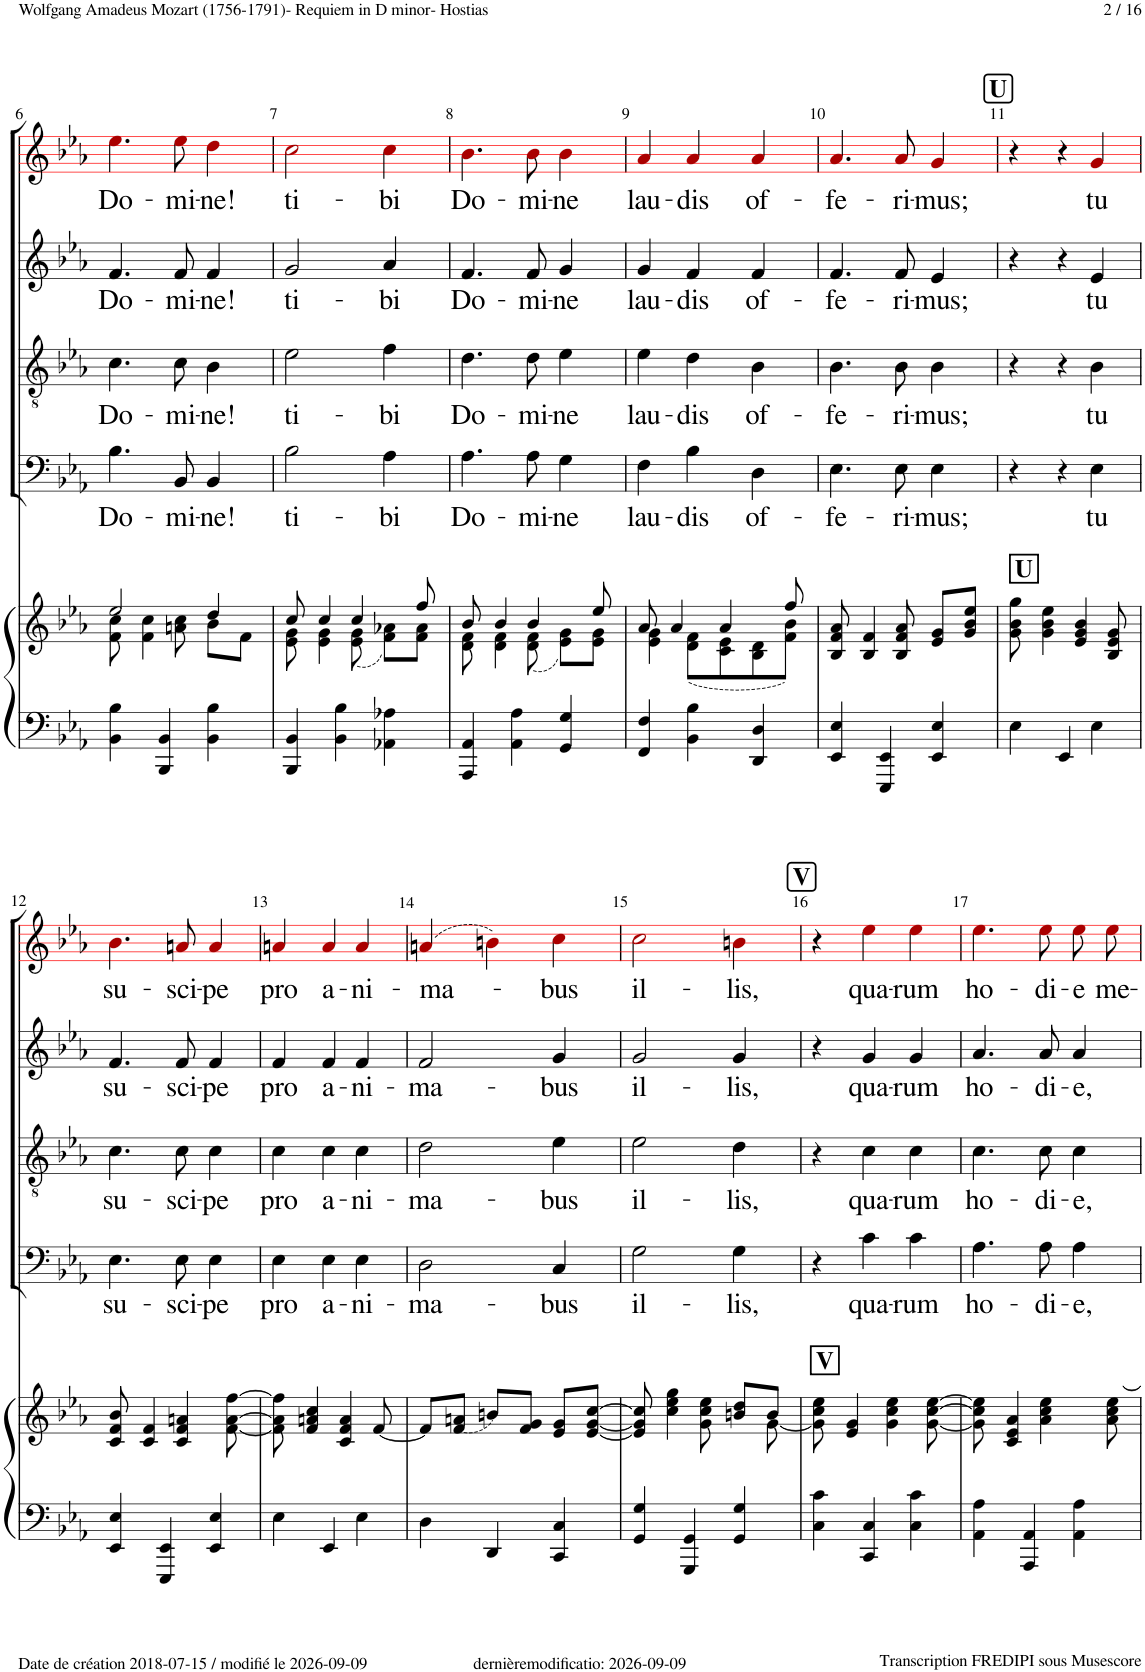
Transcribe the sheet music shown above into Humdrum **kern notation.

**kern	**kern	**kern	**text	**kern	**text	**kern	**text	**kern	**text
*part5	*part5	*part4	*part4	*part3	*part3	*part2	*part2	*part1	*part1
*staff6	*staff5	*staff4	*staff4	*staff3	*staff3	*staff2	*staff2	*staff1	*staff1
*I"Piano	*	*I"Bass	*	*I"Tenor	*	*I"Alto	*	*I"Soprano	*
*I'Pno	*	*	*	*	*	*	*	*	*
!!LO:PB:g=z
*clefF4	*clefG2	*clefF4	*	*clefGv2	*	*clefG2	*	*clefG2	*
*	*	*	*	*	*	*	*	*ITrd1c2	*
*k[b-e-a-]	*k[b-e-a-]	*k[b-e-a-]	*	*k[b-e-a-]	*	*k[b-e-a-]	*	*k[b-e-a-]	*
*M3/4	*M3/4	*M3/4	*	*M3/4	*	*M3/4	*	*M3/4	*
=6	=6	=6	=6	=6	=6	=6	=6	=6	=6
*	*^	*	*	*	*	*	*	*	*
!	!	!	!	!LO:LY:b	!	!LO:LY:b	!	!LO:LY:b	!	!LO:LY:b
4BB-\ 4B-\	2ee-/	8f\ 8cc\	4.B-!\	-Do-	4.c!\	-Do-	4.f!/	Do-	4.ee-!i\	Do-
.	.	4f\ 4cc\	.	.	.	.	.	.	.	.
4BBB-/ 4BB-/	.	.	.	.	.	.	.	.	.	.
!	!	!	!	!LO:LY:b	!	!LO:LY:b	!	!LO:LY:b	!	!LO:LY:b
.	.	8an\ 8cc\	8BB-!/	-mi-	8c!\	-mi-	8f!/	-mi-	8ee-!i\	-mi-
!	!	!	!	!LO:LY:b	!	!LO:LY:b	!	!LO:LY:b	!	!LO:LY:b
4BB-\ 4B-\	4dd/	8b-\L	4BB-'~!/	ne!	4B-'~!\	ne!	4f'~!/	-ne!	4dd'~!i\	-ne!
.	.	8f\J	.	.	.	.	.	.	.	.
=7	=7	=7	=7	=7	=7	=7	=7	=7	=7	=7
!	!	!	!	!LO:LY:b	!	!LO:LY:b	!	!LO:LY:b	!	!LO:LY:b
4BBB-/ 4BB-/	8cc/	8e-\ 8g\	2B-!\	-ti-	2e-!\	-ti-	2g!/	ti-	2cc!i\	ti-
.	4cc/	4e-\ 4g\	.	.	.	.	.	.	.	.
4BB-\ 4B-\	.	.	.	.	.	.	.	.	.	.
.	4cc/	(8e-\ 8g\	.	.	.	.	.	.	.	.
!	!	!	!	!LO:LY:b	!	!LO:LY:b	!	!LO:LY:b	!	!LO:LY:b
4AA-X\ 4A-X\	.	8f\ 8a-X\L)	4A-!\	bi	4f!\	bi	4a-!/	-bi	4cc!i\	-bi
.	8ff/	8f\ 8a-\J	.	.	.	.	.	.	.	.
=8	=8	=8	=8	=8	=8	=8	=8	=8	=8	=8
!	!	!	!	!LO:LY:b	!	!LO:LY:b	!	!LO:LY:b	!	!LO:LY:b
4AAA-/ 4AA-/	8b-/	8d\ 8f\	4.A-!\	-Do-	4.d!\	-Do-	4.f!/	Do-	4.b-!i\	Do-
.	4b-/	4d\ 4f\	.	.	.	.	.	.	.	.
4AA-\ 4A-\	.	.	.	.	.	.	.	.	.	.
!	!	!	!	!LO:LY:b	!	!LO:LY:b	!	!LO:LY:b	!	!LO:LY:b
.	4b-/	(8d\ 8f\	8A-!\	-mi-	8d!\	-mi-	8f!/	-mi-	8b-!i\	-mi-
!	!	!	!	!LO:LY:b	!	!LO:LY:b	!	!LO:LY:b	!	!LO:LY:b
4GG/ 4G/	.	8e-\ 8g\L)	4G!\	ne	4e-!\	ne	4g!/	-ne	4b-!i\	-ne
.	8ee-/	8e-\ 8g\J	.	.	.	.	.	.	.	.
=9	=9	=9	=9	=9	=9	=9	=9	=9	=9	=9
!	!	!	!	!LO:LY:b	!	!LO:LY:b	!	!LO:LY:b	!	!LO:LY:b
4FF/ 4F/	8a-/	4e-\ 4g\	4F!\	-lau-	4e-!\	-lau-	4g!/	lau-	4a-!i/	lau-
.	4a-/	.	.	.	.	.	.	.	.	.
!	!	!	!	!LO:LY:b	!	!LO:LY:b	!	!LO:LY:b	!	!LO:LY:b
4BB-\ 4B-\	.	(8d\ 8f\L	4B-!\	dis	4d!\	dis	4f!/	-dis	4a-!i/	-dis
.	4a-/	8c\ 8e-\	.	.	.	.	.	.	.	.
!	!	!	!	!LO:LY:b	!	!LO:LY:b	!	!LO:LY:b	!	!LO:LY:b
4DD/ 4D/	.	8B-\ 8d\	4D!\	-of-	4B-!\	-of-	4f!/	of-	4a-!i/	of-
.	8ff/	8f\ 8b-\J)	.	.	.	.	.	.	.	.
=10	=10	=10	=10	=10	=10	=10	=10	=10	=10	=10
!	!	!	!	!LO:LY:b	!	!LO:LY:b	!	!LO:LY:b	!	!LO:LY:b
*	*v	*v	*	*	*	*	*	*	*	*
4EE-/ 4E-/	8B-/ 8f/ 8a-/	4.E-!\	-fe-	4.B-!\	-fe-	4.f!/	-fe-	4.a-!i/	-fe-
.	4B-/ 4f/	.	.	.	.	.	.	.	.
4EEE-/ 4EE-/	.	.	.	.	.	.	.	.	.
!	!	!	!LO:LY:b	!	!LO:LY:b	!	!LO:LY:b	!	!LO:LY:b
.	8B-/ 8f/ 8a-/	8E-!\	-ri-	8B-!\	-ri-	8f!/	-ri-	8a-!i/	-ri-
!	!	!	!LO:LY:b	!	!LO:LY:b	!	!LO:LY:b	!	!LO:LY:b
4EE-/ 4E-/	8e-/ 8g/L	4E-!\	mus;	4B-!\	mus;	4e-!/	-mus;	4g!i/	-mus;
.	8g/ 8b-/ 8ee-/J	.	.	.	.	.	.	.	.
!!LO:REH:place=s1:a:B:cj:fs=14:t=U
=11	=11	=11	=11	=11	=11	=11	=11	=11	=11
!	!LO:TX:a:B:t=U	!	!	!	!	!	!	!	!
4E-\	8g\ 8b-\ 8gg\	4r	.	4r	.	4r	.	4r	.
.	4g\ 4b-\ 4ee-\	.	.	.	.	.	.	.	.
4EE-/	.	4r	.	4r	.	4r	.	4r	.
.	4e-/ 4g/ 4b-/	.	.	.	.	.	.	.	.
!	!	!	!LO:LY:b	!	!LO:LY:b	!	!LO:LY:b	!	!LO:LY:b
4E-\	.	4E-!\	tu	4B-!\	tu	4e-!/	tu	4g!i/	tu
.	8B-/ 8e-/ 8g/	.	.	.	.	.	.	.	.
!!LO:LB:g=z
=12	=12	=12	=12	=12	=12	=12	=12	=12	=12
!	!	!	!LO:LY:b	!	!LO:LY:b	!	!LO:LY:b	!	!LO:LY:b
4EE-/ 4E-/	8c/ 8f/ 8b-/	4.E-!\	-su-	4.c!\	-su-	4.f!/	su-	4.b-!i\	su-
.	4c/ 4f/	.	.	.	.	.	.	.	.
4EEE-/ 4EE-/	.	.	.	.	.	.	.	.	.
!	!	!	!LO:LY:b	!	!LO:LY:b	!	!LO:LY:b	!	!LO:LY:b
.	4c/ 4f/ 4an/	8E-!\	-sci-	8c!\	-sci-	8f!/	-sci-	8an!i/	-sci-
!	!	!	!LO:LY:b	!	!LO:LY:b	!	!LO:LY:b	!	!LO:LY:b
4EE-/ 4E-/	.	4E-!\	pe	4c!\	pe	4f!/	-pe	4a!i/	-pe
.	[8f\ [8a\ [8ff\	.	.	.	.	.	.	.	.
=13	=13	=13	=13	=13	=13	=13	=13	=13	=13
!	!	!	!LO:LY:b	!	!LO:LY:b	!	!LO:LY:b	!	!LO:LY:b
4E-\	8f\] 8a\] 8ff\]	4E-!\	pro	4c!\	pro	4f!/	pro	4an!i/	pro
.	4f/ 4an/ 4cc/	.	.	.	.	.	.	.	.
!	!	!	!LO:LY:b	!	!LO:LY:b	!	!LO:LY:b	!	!LO:LY:b
4EE-/	.	4E-!\	-a-	4c!\	-a-	4f!/	a-	4a!i/	a-
.	4c/ 4f/ 4a/	.	.	.	.	.	.	.	.
!	!	!	!LO:LY:b	!	!LO:LY:b	!	!LO:LY:b	!	!LO:LY:b
4E-\	.	4E-!\	-ni-	4c!\	-ni-	4f!/	-ni-	4a!i/	-ni-
.	[8f/	.	.	.	.	.	.	.	.
=14	=14	=14	=14	=14	=14	=14	=14	=14	=14
!	!	!	!LO:LY:b	!	!LO:LY:b	!	!LO:LY:b	!	!LO:LY:b
4D\	8f/L]	2D!\	-ma-	2d!\	-ma-	2f!/	-ma-	(4an!i/	-ma-
.	(8f/ 8an/J	.	.	.	.	.	.	.	.
4DD/	8bn/L)	.	.	.	.	.	.	4bn!i\)	.
.	8f/ 8g/J	.	.	.	.	.	.	.	.
!	!	!	!LO:LY:b	!	!LO:LY:b	!	!LO:LY:b	!	!LO:LY:b
4CC/ 4C/	8e-/ 8g/L	4C!/	bus	4e-!\	bus	4g!/	-bus	4cc!i\	-bus
.	[8e-/ [8g/ [8cc/J	.	.	.	.	.	.	.	.
=15	=15	=15	=15	=15	=15	=15	=15	=15	=15
*	*^	*	*	*	*	*	*	*	*
!	!	!	!	!LO:LY:b	!	!LO:LY:b	!	!LO:LY:b	!	!LO:LY:b
4GG/ 4G/	8e-/] 8g/] 8cc/]	2ryy	2G!\	-il-	2e-!\	-il-	2g!/	il-	2cc!i\	il-
.	4cc\ 4ee-\ 4gg\	.	.	.	.	.	.	.	.	.
4GGG/ 4GG/	.	.	.	.	.	.	.	.	.	.
.	8g\ 8cc\ 8ee-\	.	.	.	.	.	.	.	.	.
!	!	!	!	!LO:LY:b	!	!LO:LY:b	!	!LO:LY:b	!	!LO:LY:b
4GG/ 4G/	8bn/ 8dd/L	8ryy	4G!\	lis,	4d!\	lis,	4g!/	-lis,	4bn!i\	-lis,
.	8b/J	[8g\	.	.	.	.	.	.	.	.
!!LO:REH:place=s1:a:B:cj:fs=14:t=V
=16	=16	=16	=16	=16	=16	=16	=16	=16	=16	=16
!	!LO:TX:a:B:t=V	!	!	!	!	!	!	!	!	!
*	*v	*v	*	*	*	*	*	*	*	*
4C\ 4c\	8g\] 8cc\ 8ee-\	4r	.	4r	.	4r	.	4r	.
.	4e-/ 4g/	.	.	.	.	.	.	.	.
!	!	!	!LO:LY:b	!	!LO:LY:b	!	!LO:LY:b	!	!LO:LY:b
4CC/ 4C/	.	4c!\	-qua-	4c!\	-qua-	4g!/	qua-	4ee-!i\	qua-
.	4g\ 4cc\ 4ee-\	.	.	.	.	.	.	.	.
!	!	!	!LO:LY:b	!	!LO:LY:b	!	!LO:LY:b	!	!LO:LY:b
4C\ 4c\	.	4c!\	rum	4c!\	rum	4g!/	-rum	4ee-!i\	-rum
.	[8g\ [8cc\ [8ee-\	.	.	.	.	.	.	.	.
=17	=17	=17	=17	=17	=17	=17	=17	=17	=17
!	!	!	!LO:LY:b	!	!LO:LY:b	!	!LO:LY:b	!	!LO:LY:b
4AA-\ 4A-\	8g\] 8cc\] 8ee-\]	4.A-!\	-ho-	4.c!\	-ho-	4.a-!/	ho-	4.ee-!i\	ho-
.	4c/ 4e-/ 4a-/	.	.	.	.	.	.	.	.
4AAA-/ 4AA-/	.	.	.	.	.	.	.	.	.
!	!	!	!LO:LY:b	!	!LO:LY:b	!	!LO:LY:b	!	!LO:LY:b
.	4a-\ 4cc\ 4ee-\	8A-!\	-di-	8c!\	-di-	8a-!/	-di-	8ee-!i\	-di-
!	!	!	!LO:LY:b	!	!LO:LY:b	!	!LO:LY:b	!	!LO:LY:b
4AA-\ 4A-\	.	4A-'~!\	e,	4c'~!\	e,	4a-'~!/	-e,	8ee-!i\L	-e
!	!	!	!	!	!	!	!	!	!LO:LY:b
.	8a-\ 8cc\ [8ee-\	.	.	.	.	.	.	8ee-!i\J	me-
=	=	=	=	=	=	=	=	=	=
*-	*-	*-	*-	*-	*-	*-	*-	*-	*-
